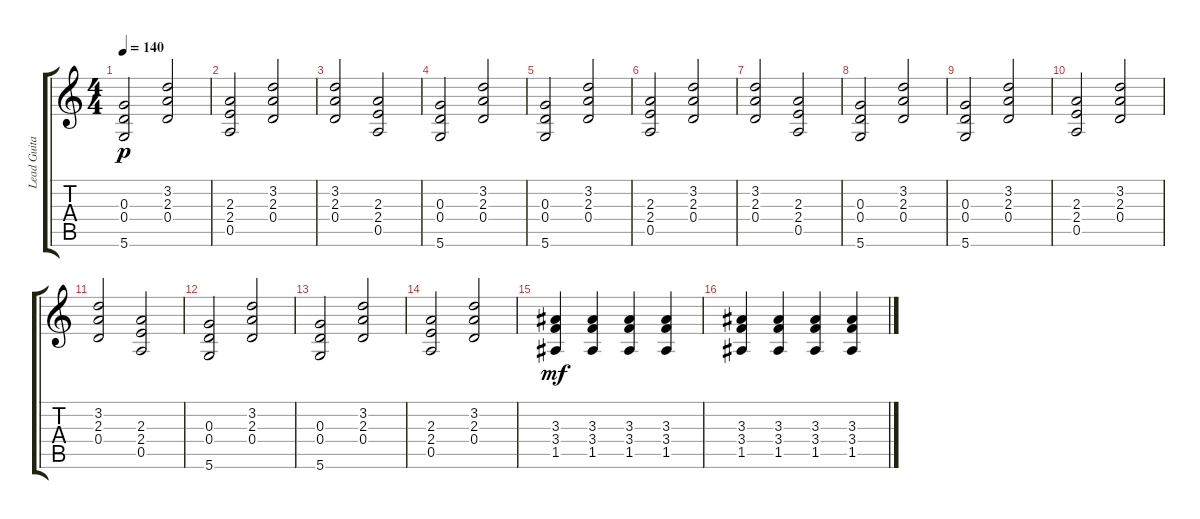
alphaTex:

\track ("Lead Guitar 2" "Lead Guita") {instrument distortionguitar}
\staff {score tabs}
\tuning (E4 B3 G3 D3 A2 D2) {hide}
\ts (4 4)
\tempo 140
\clef g2
\ks c
(0.3 0.4 5.6).2{dy p} (3.2 2.3 0.4).2 |
(2.3 2.4 0.5).2 (3.2 2.3 0.4).2 |
(3.2 2.3 0.4).2 (2.3 2.4 0.5).2 |
(0.3 0.4 5.6).2 (3.2 2.3 0.4).2 |
(0.3 0.4 5.6).2 (3.2 2.3 0.4).2 |
(2.3 2.4 0.5).2 (3.2 2.3 0.4).2 |
(3.2 2.3 0.4).2 (2.3 2.4 0.5).2 |
(0.3 0.4 5.6).2 (3.2 2.3 0.4).2 |
(0.3 0.4 5.6).2 (3.2 2.3 0.4).2 |
(2.3 2.4 0.5).2 (3.2 2.3 0.4).2 |
(3.2 2.3 0.4).2 (2.3 2.4 0.5).2 |
(0.3 0.4 5.6).2 (3.2 2.3 0.4).2 |
(0.3 0.4 5.6).2 (3.2 2.3 0.4).2 |
(2.3 2.4 0.5).2 (3.2 2.3 0.4).2 |
(3.3 3.4 1.5).4{dy mf} (3.3 3.4 1.5).4 (3.3 3.4 1.5).4 (3.3 3.4 1.5).4 |
(3.3 3.4 1.5).4 (3.3 3.4 1.5).4 (3.3 3.4 1.5).4 (3.3 3.4 1.5).4
